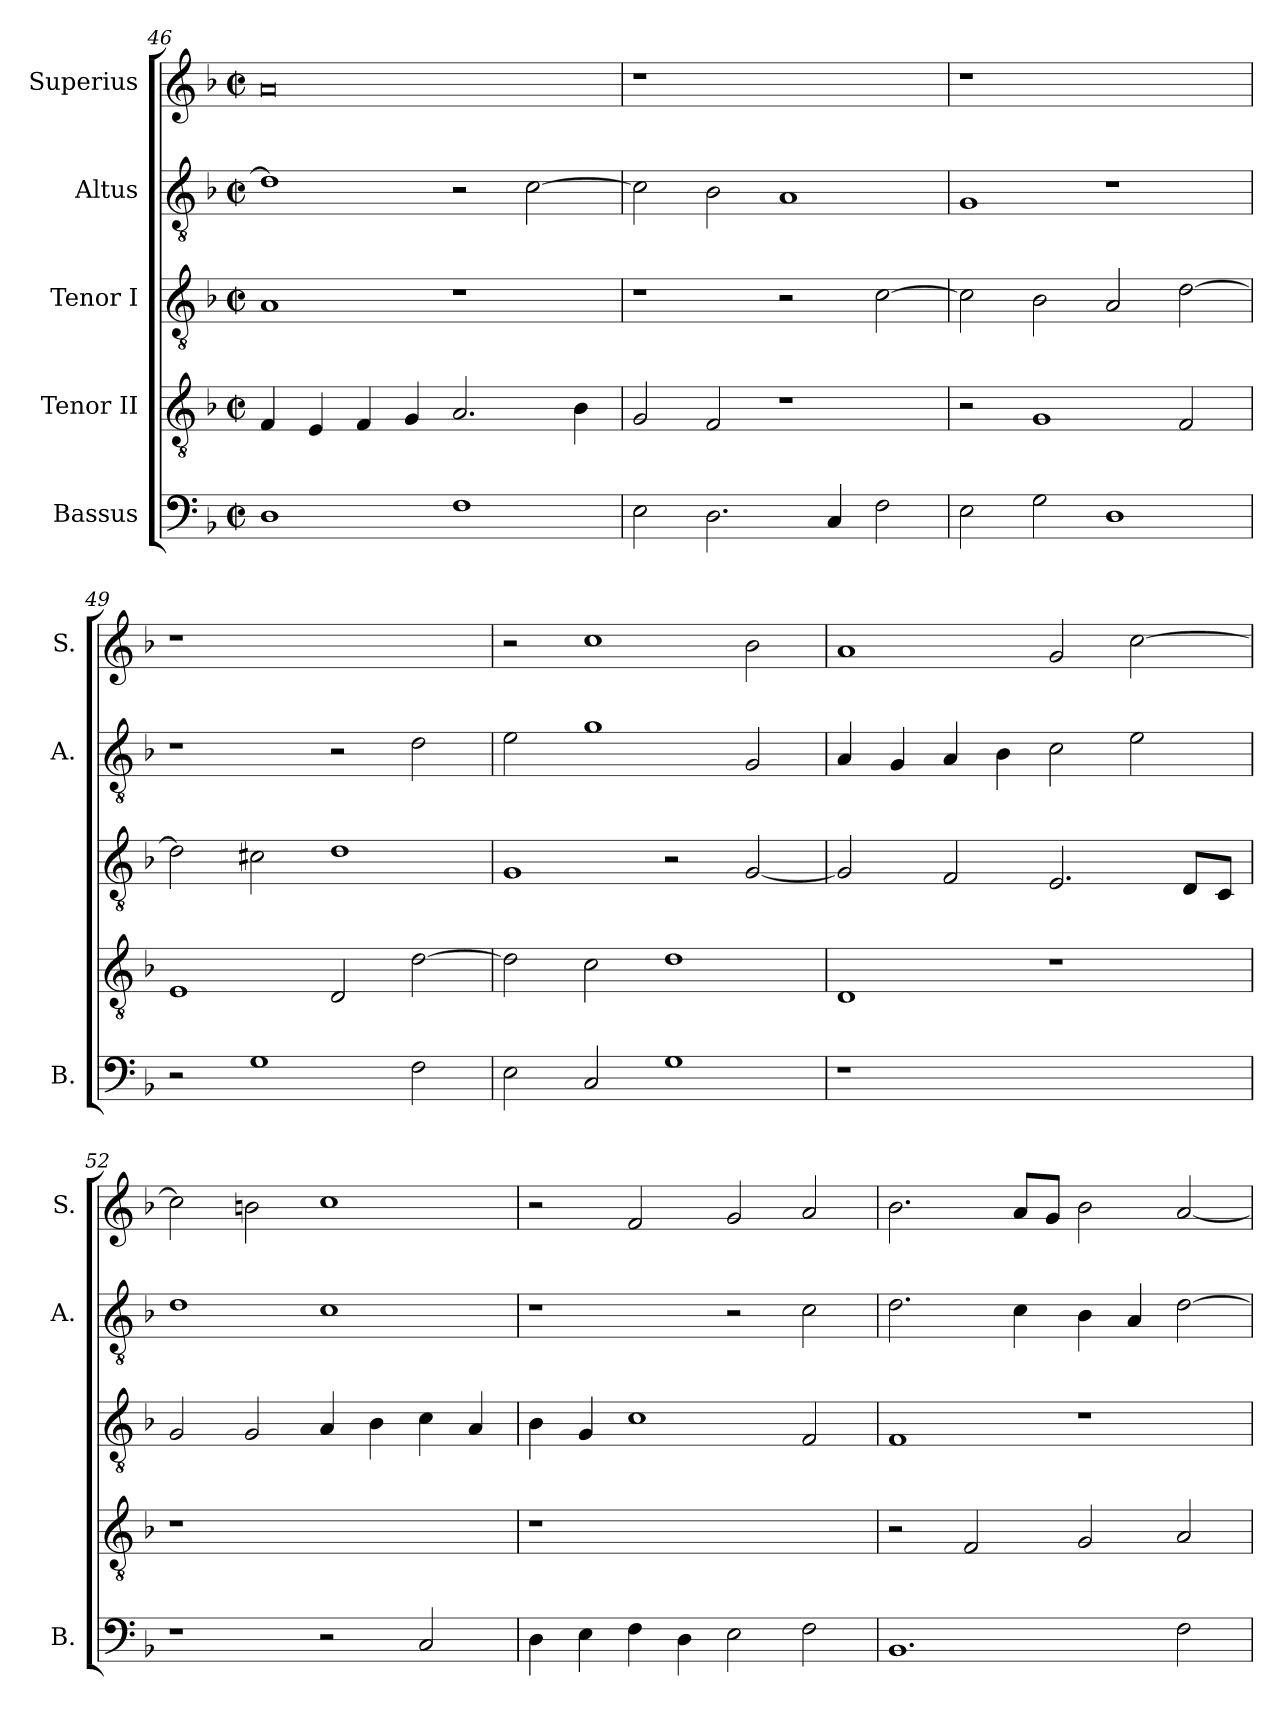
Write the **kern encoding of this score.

**kern	**kern	**kern	**kern	**kern
*part5	*part4	*part3	*part2	*part1
*staff5	*staff4	*staff3	*staff2	*staff1
*I"Bassus	*I"Tenor II	*I"Tenor I	*I"Altus	*I"Superius
*I'B.	*	*	*I'A.	*I'S.
*clefF4	*clefGv2	*clefGv2	*clefGv2	*clefG2
*	*ITrd7c12	*ITrd7c12	*ITrd7c12	*
*k[b-]	*k[b-]	*k[b-]	*k[b-]	*k[b-]
*F:	*F:	*F:	*F:	*F:
*M2/2	*M2/2	*M2/2	*M2/2	*M2/2
*met(c|)	*met(c|)	*met(c|)	*met(c|)	*met(c|)
=46	=46	=46	=46	=46
1Di	4FFi/	1AAi	1Di]	0ai
.	4EEi/	.	.	.
.	4FFi/	.	.	.
.	4GGi/	.	.	.
1Fi	2.AAi/	1r	2r	.
.	.	.	[>2Ci\	.
.	4BB-i\	.	.	.
=47	=47	=47	=47	=47
!	!	!	!	!LO:N:vis=1
2Ei\	2GGi/	1r	2Ci\]	1r
2.Di\	2FFi/	.	2BB-i\	.
.	1r	2r	1AAi	1ryy
4Ci/	.	.	.	.
2Fi\	.	[>2Ci\	.	.
=48	=48	=48	=48	=48
!	!	!	!	!LO:N:vis=1
2Ei\	2r	2Ci\]	1GGi	1r
2Gi\	1GGi	2BB-i\	.	.
1Di	.	2AAi/	1r	1ryy
.	2FFi/	[>2Di\	.	.
=49	=49	=49	=49	=49
!	!	!	!	!LO:N:vis=1
2r	1EEi	2Di\]	1r	1r
1Gi	.	2C#Xi\	.	.
.	2DDi/	1Di	2r	1ryy
2Fi\	[>2Di\	.	2Di\	.
!!LO:LB:g=z
=50	=50	=50	=50	=50
2Ei\	2Di\]	1GGi	2Ei\	2r
2Ci/	2Ci\	.	1Gi	1cci
1Gi	1Di	2r	.	.
.	.	[<2GGi/	2GGi/	2b-i\
=51	=51	=51	=51	=51
!LO:N:vis=1	!	!	!	!
1r	1DDi	2GGi/]	4AAi/	1ai
.	.	.	4GGi/	.
.	.	2FFi/	4AAi/	.
.	.	.	4BB-i\	.
1ryy	1r	2.EEi/	2Ci\	2gi/
.	.	.	2Ei\	[>2cci\
.	.	8DDi/L	.	.
.	.	8CCi/J	.	.
=52	=52	=52	=52	=52
!	!LO:N:vis=1	!	!	!
1r	1r	2GGi/	1Di	2cci\]
.	.	2GGi/	.	2bni\
2r	1ryy	4AAi/	1Ci	1cci
.	.	4BB-i\	.	.
2Ci/	.	4Ci\	.	.
.	.	4AAi/	.	.
=53	=53	=53	=53	=53
!	!LO:N:vis=1	!	!	!
4Di\	1r	4BB-i\	1r	2r
4Ei\	.	4GGi/	.	.
4Fi\	.	1Ci	.	2fi/
4Di\	.	.	.	.
2Ei\	1ryy	.	2r	2gi/
2Fi\	.	2FFi/	2Ci\	2ai/
!!LO:PB:g=z
=54	=54	=54	=54	=54
1.BB-i	2r	1FFi	2.Di\	2.b-i\
.	2FFi/	.	.	.
.	.	.	4Ci\	8ai/L
.	.	.	.	8gi/J
.	2GGi/	1r	4BB-i\	2b-i\
.	.	.	4AAi/	.
2Fi\	2AAi/	.	[>2Di\	[<2ai/
=	=	=	=	=
*-	*-	*-	*-	*-
